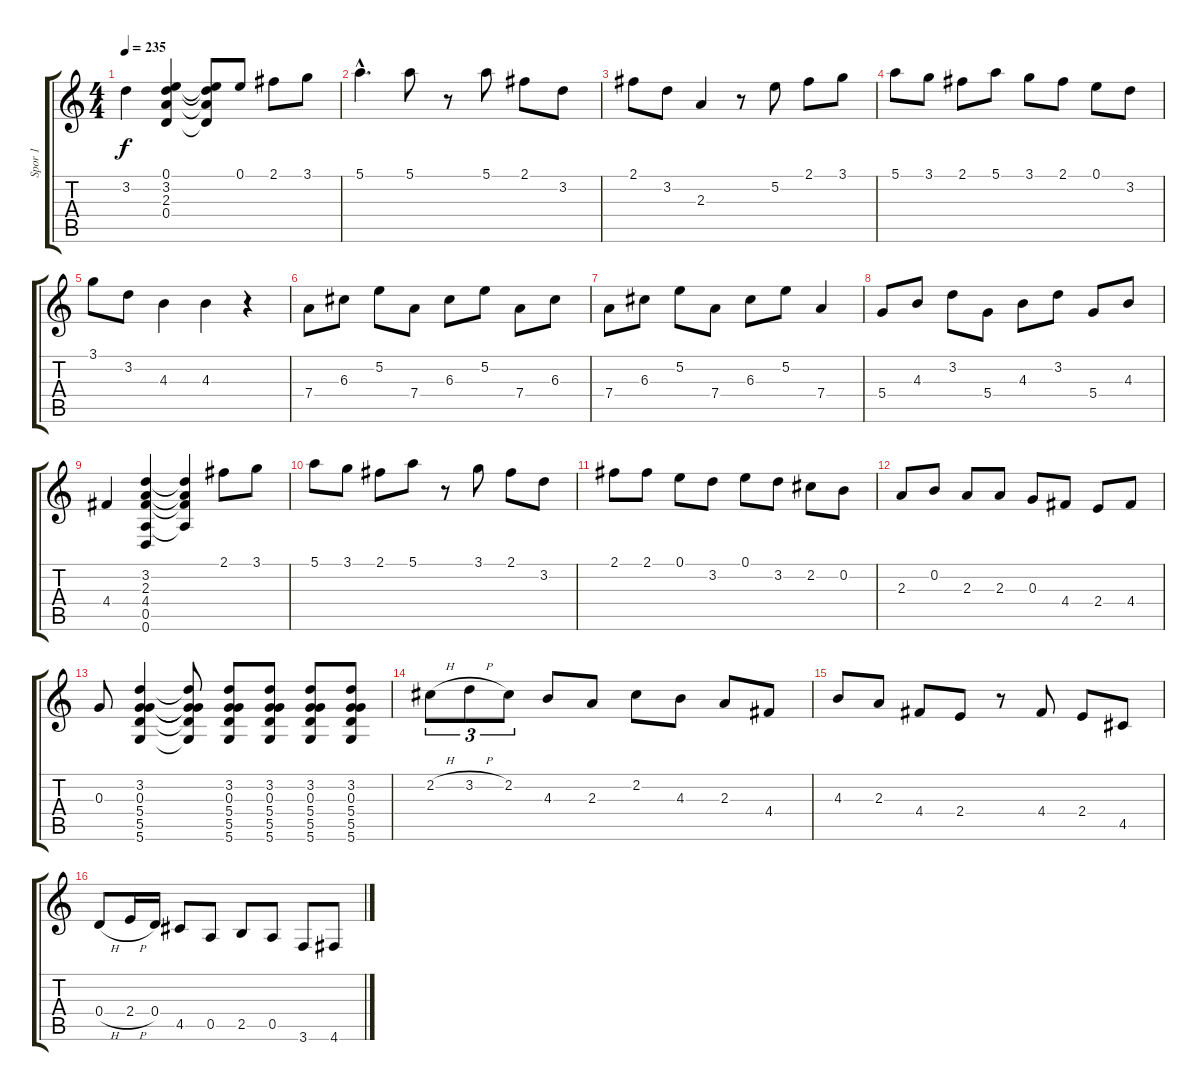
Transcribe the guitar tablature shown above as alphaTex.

\track ("Spor 1" "Spor 1") {instrument acousticguitarnylon}
\staff {score tabs}
\tuning (E4 B3 G3 D3 A2 D2) {hide}
\ts (4 4)
\tempo 235
\clef g2
\ks c
3.2.4{dy f} (0.1 3.2 2.3 0.4).4 (0.1{t} 3.2{t} 2.3{t} 0.4{t}).8 0.1.8 2.1.8 3.1.8 |
5.1{hac}.4{d} 5.1.8 r.8 5.1.8 2.1.8 3.2.8 |
2.1.8 3.2.8 2.3.4 r.8 5.2.8 2.1.8 3.1.8 |
5.1.8 3.1.8 2.1.8 5.1.8 3.1.8 2.1.8 0.1.8 3.2.8 |
3.1.8 3.2.8 4.3.4 4.3.4 r.4 |
7.4.8 6.3.8 5.2.8 7.4.8 6.3.8 5.2.8 7.4.8 6.3.8 |
7.4.8 6.3.8 5.2.8 7.4.8 6.3.8 5.2.8 7.4.4 |
5.4.8 4.3.8 3.2.8 5.4.8 4.3.8 3.2.8 5.4.8 4.3.8 |
4.4.4 (3.2 2.3 4.4 0.5 0.6).4 (3.2{t} 2.3{t} 4.4{t} 0.5{t}).4 2.1.8 3.1.8 |
5.1.8 3.1.8 2.1.8 5.1.8 r.8 3.1.8 2.1.8 3.2.8 |
2.1.8 2.1.8 0.1.8 3.2.8 0.1.8 3.2.8 2.2.8 0.2.8 |
2.3.8 0.2.8 2.3.8 2.3.8 0.3.8 4.4.8 2.4.8 4.4.8 |
0.3.8 (3.2 0.3 5.4 5.5 5.6).4 (3.2{t} 0.3{t} 5.4{t} 5.5{t} 5.6{t}).8 (3.2 0.3 5.4 5.5 5.6).8 (3.2 0.3 5.4 5.5 5.6).8 (3.2 0.3 5.4 5.5 5.6).8 (3.2 0.3 5.4 5.5 5.6).8 |
2.2{h}.8{tu (3 2)} 3.2{h}.8{tu (3 2)} 2.2.8{tu (3 2)} 4.3.8 2.3.8 2.2.8 4.3.8 2.3.8 4.4.8 |
4.3.8 2.3.8 4.4.8 2.4.8 r.8 4.4.8 2.4.8 4.5.8 |
0.4{h}.8 2.4{h}.16 0.4.16 4.5.8 0.5.8 2.5.8 0.5.8 3.6.8 4.6.8
